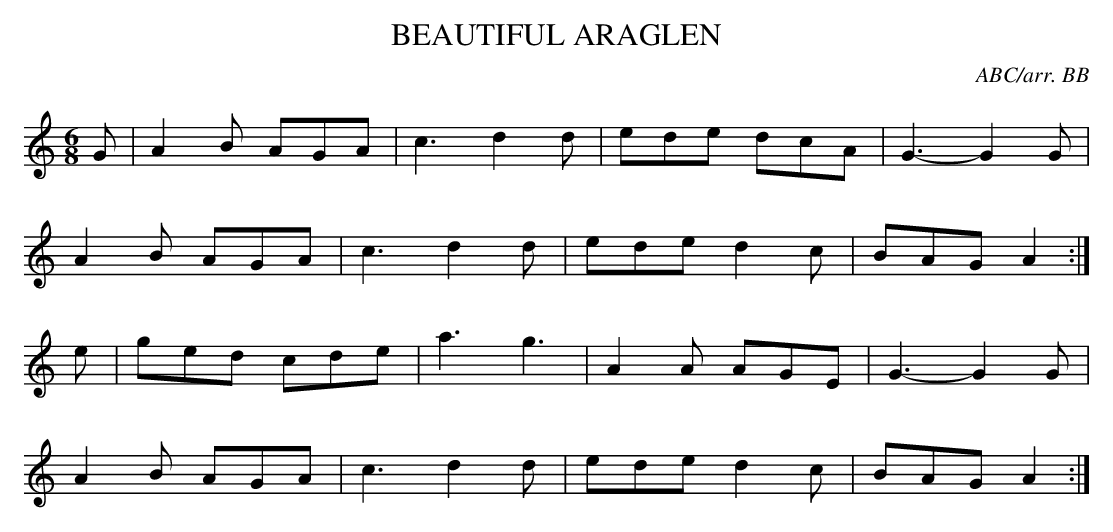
X:1
T:BEAUTIFUL ARAGLEN
C:ABC/arr. BB
L:1/8
M:6/8
K:Am
G|A2B AGA|c3 d2d|ede dcA|G3-G2G|
A2B AGA|c3 d2d|ede d2c|BAG A2 :|
e|ged cde|a3 g3|A2A AGE|G3-G2G|
A2B AGA|c3 d2d|ede d2c|BAG A2 :|
